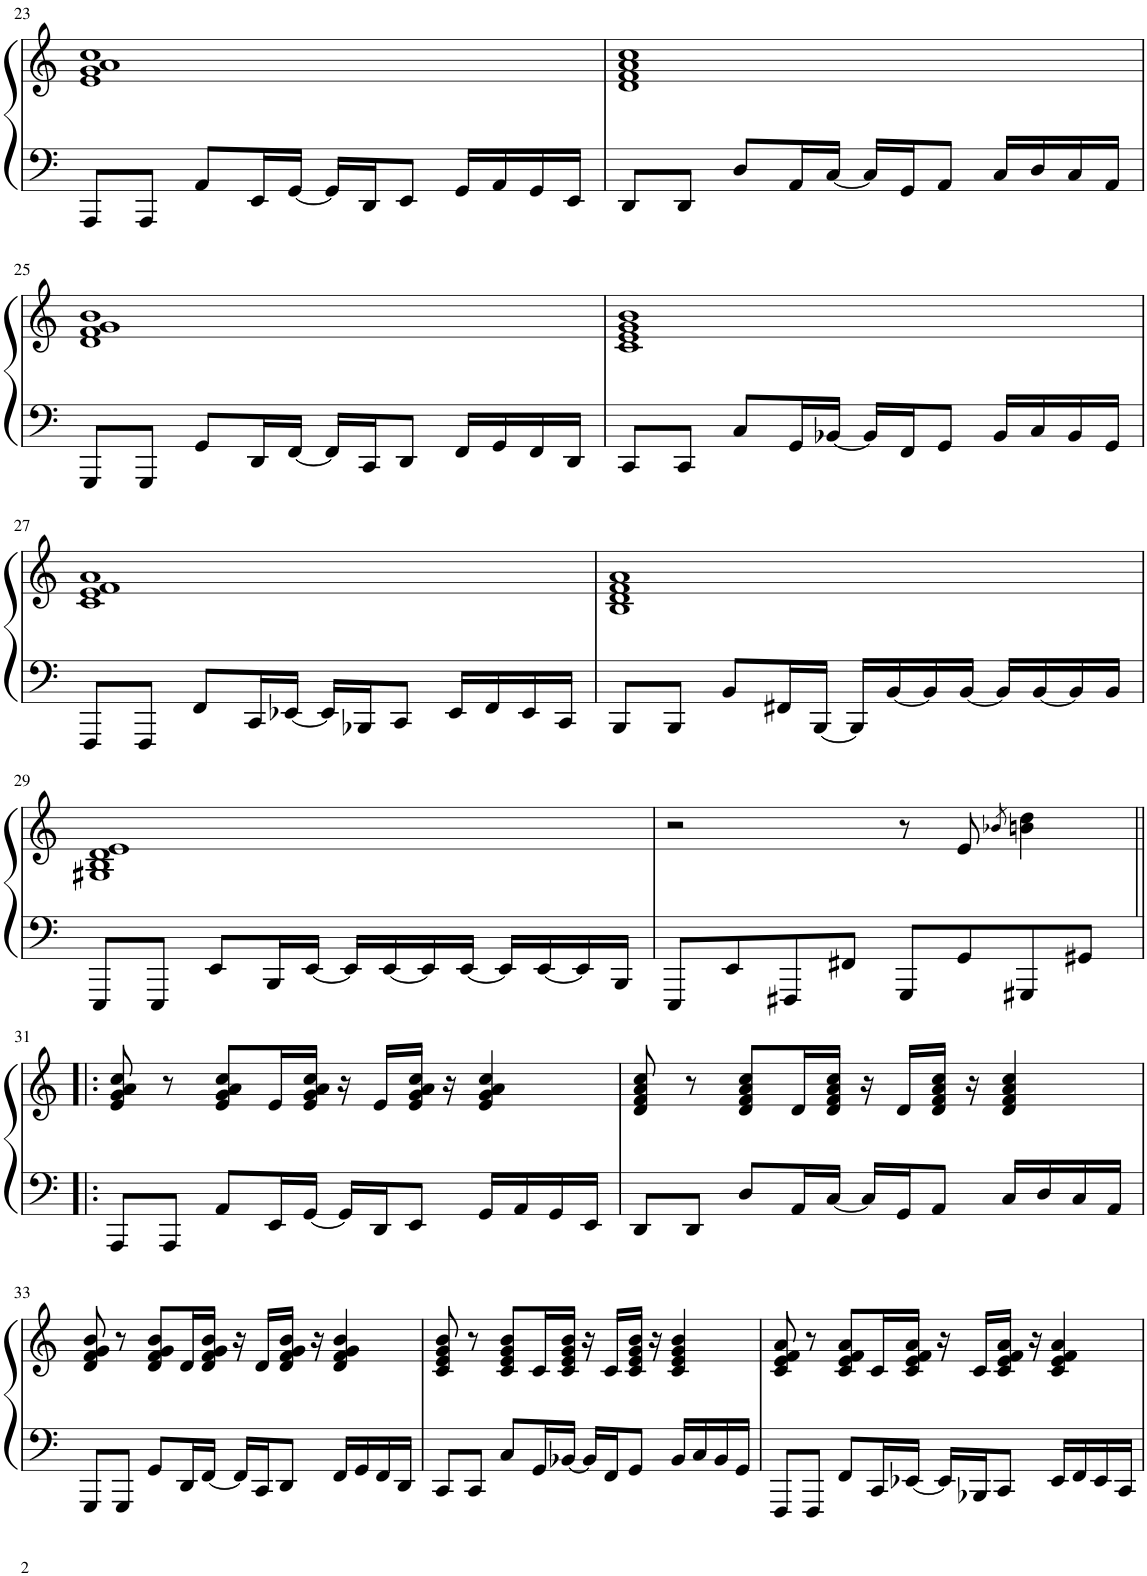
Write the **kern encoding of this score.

**kern	**kern
*part1	*part1
*staff2	*staff1
*I"Piano	*
*I'Pno	*
!!LO:PB:g=z
*clefF4	*clefG2
*k[]	*k[]
*M4/4	*M4/4
=23	=23
8AAA/L	1e 1g 1a 1cc
8AAA/J	.
8AA/L	.
16EE/L	.
[16GG/JJ	.
16GG/LL]	.
16DD/J	.
8EE/J	.
16GG/LL	.
16AA/	.
16GG/	.
16EE/JJ	.
=24	=24
8DD/L	1d 1f 1a 1cc
8DD/J	.
8D/L	.
16AA/L	.
[16C/JJ	.
16C/LL]	.
16GG/J	.
8AA/J	.
16C/LL	.
16D/	.
16C/	.
16AA/JJ	.
!!LO:LB:g=z
=25	=25
8GGG/L	1d 1f 1g 1b
8GGG/J	.
8GG/L	.
16DD/L	.
[16FF/JJ	.
16FF/LL]	.
16CC/J	.
8DD/J	.
16FF/LL	.
16GG/	.
16FF/	.
16DD/JJ	.
=26	=26
8CC/L	1c 1e 1g 1b
8CC/J	.
8C/L	.
16GG/L	.
[16BB-X/JJ	.
16BB-/LL]	.
16FF/J	.
8GG/J	.
16BB-/LL	.
16C/	.
16BB-/	.
16GG/JJ	.
!!LO:LB:g=z
=27	=27
8FFF/L	1c 1e 1f 1a
8FFF/J	.
8FF/L	.
16CC/L	.
[16EE-X/JJ	.
16EE-/LL]	.
16BBB-X/J	.
8CC/J	.
16EE-/LL	.
16FF/	.
16EE-/	.
16CC/JJ	.
=28	=28
8BBB/L	1B 1d 1f 1a
8BBB/J	.
8BB/L	.
16FF#X/L	.
[16BBB/JJ	.
16BBB/LL]	.
[16BB/	.
16BB/]	.
[16BB/JJ	.
16BB/LL]	.
[16BB/	.
16BB/]	.
16BB/JJ	.
!!LO:LB:g=z
=29	=29
8EEE/L	1G#X 1B 1d 1e
8EEE/J	.
8EE/L	.
16BBB/L	.
[16EE/JJ	.
16EE/LL]	.
[16EE/	.
16EE/]	.
[16EE/JJ	.
16EE/LL]	.
[16EE/	.
16EE/]	.
16BBB/JJ	.
=30	=30
8EEE/L	2r
8EE/	.
8FFF#X/	.
8FF#X/J	.
8GGG/L	8r
8GG/	8e/
.	8qb-X/
8GGG#X/	4bn\ 4dd\
8GG#X/J	.
!!LO:LB:g=z
=31!|:	=31!|:
8AAA/L	8e/ 8g/ 8a/ 8cc/
8AAA/J	8r
8AA/L	8e/ 8g/ 8a/ 8cc/L
16EE/L	16e/L
[16GG/JJ	16e/ 16g/ 16a/ 16cc/JJ
16GG/LL]	16r
16DD/J	16e/LL
8EE/J	16e/ 16g/ 16a/ 16cc/JJ
.	16r
16GG/LL	4e/ 4g/ 4a/ 4cc/
16AA/	.
16GG/	.
16EE/JJ	.
=32	=32
8DD/L	8d/ 8f/ 8a/ 8cc/
8DD/J	8r
8D/L	8d/ 8f/ 8a/ 8cc/L
16AA/L	16d/L
[16C/JJ	16d/ 16f/ 16a/ 16cc/JJ
16C/LL]	16r
16GG/J	16d/LL
8AA/J	16d/ 16f/ 16a/ 16cc/JJ
.	16r
16C/LL	4d/ 4f/ 4a/ 4cc/
16D/	.
16C/	.
16AA/JJ	.
!!LO:LB:g=z
=33	=33
8GGG/L	8d/ 8f/ 8g/ 8b/
8GGG/J	8r
8GG/L	8d/ 8f/ 8g/ 8b/L
16DD/L	16d/L
[16FF/JJ	16d/ 16f/ 16g/ 16b/JJ
16FF/LL]	16r
16CC/J	16d/LL
8DD/J	16d/ 16f/ 16g/ 16b/JJ
.	16r
16FF/LL	4d/ 4f/ 4g/ 4b/
16GG/	.
16FF/	.
16DD/JJ	.
=34	=34
8CC/L	8c/ 8e/ 8g/ 8b/
8CC/J	8r
8C/L	8c/ 8e/ 8g/ 8b/L
16GG/L	16c/L
[16BB-X/JJ	16c/ 16e/ 16g/ 16b/JJ
16BB-/LL]	16r
16FF/J	16c/LL
8GG/J	16c/ 16e/ 16g/ 16b/JJ
.	16r
16BB-/LL	4c/ 4e/ 4g/ 4b/
16C/	.
16BB-/	.
16GG/JJ	.
=35	=35
8FFF/L	8c/ 8e/ 8f/ 8a/
8FFF/J	8r
8FF/L	8c/ 8e/ 8f/ 8a/L
16CC/L	16c/L
[16EE-X/JJ	16c/ 16e/ 16f/ 16a/JJ
16EE-/LL]	16r
16BBB-X/J	16c/LL
8CC/J	16c/ 16e/ 16f/ 16a/JJ
.	16r
16EE-/LL	4c/ 4e/ 4f/ 4a/
16FF/	.
16EE-/	.
16CC/JJ	.
=	=
*-	*-
